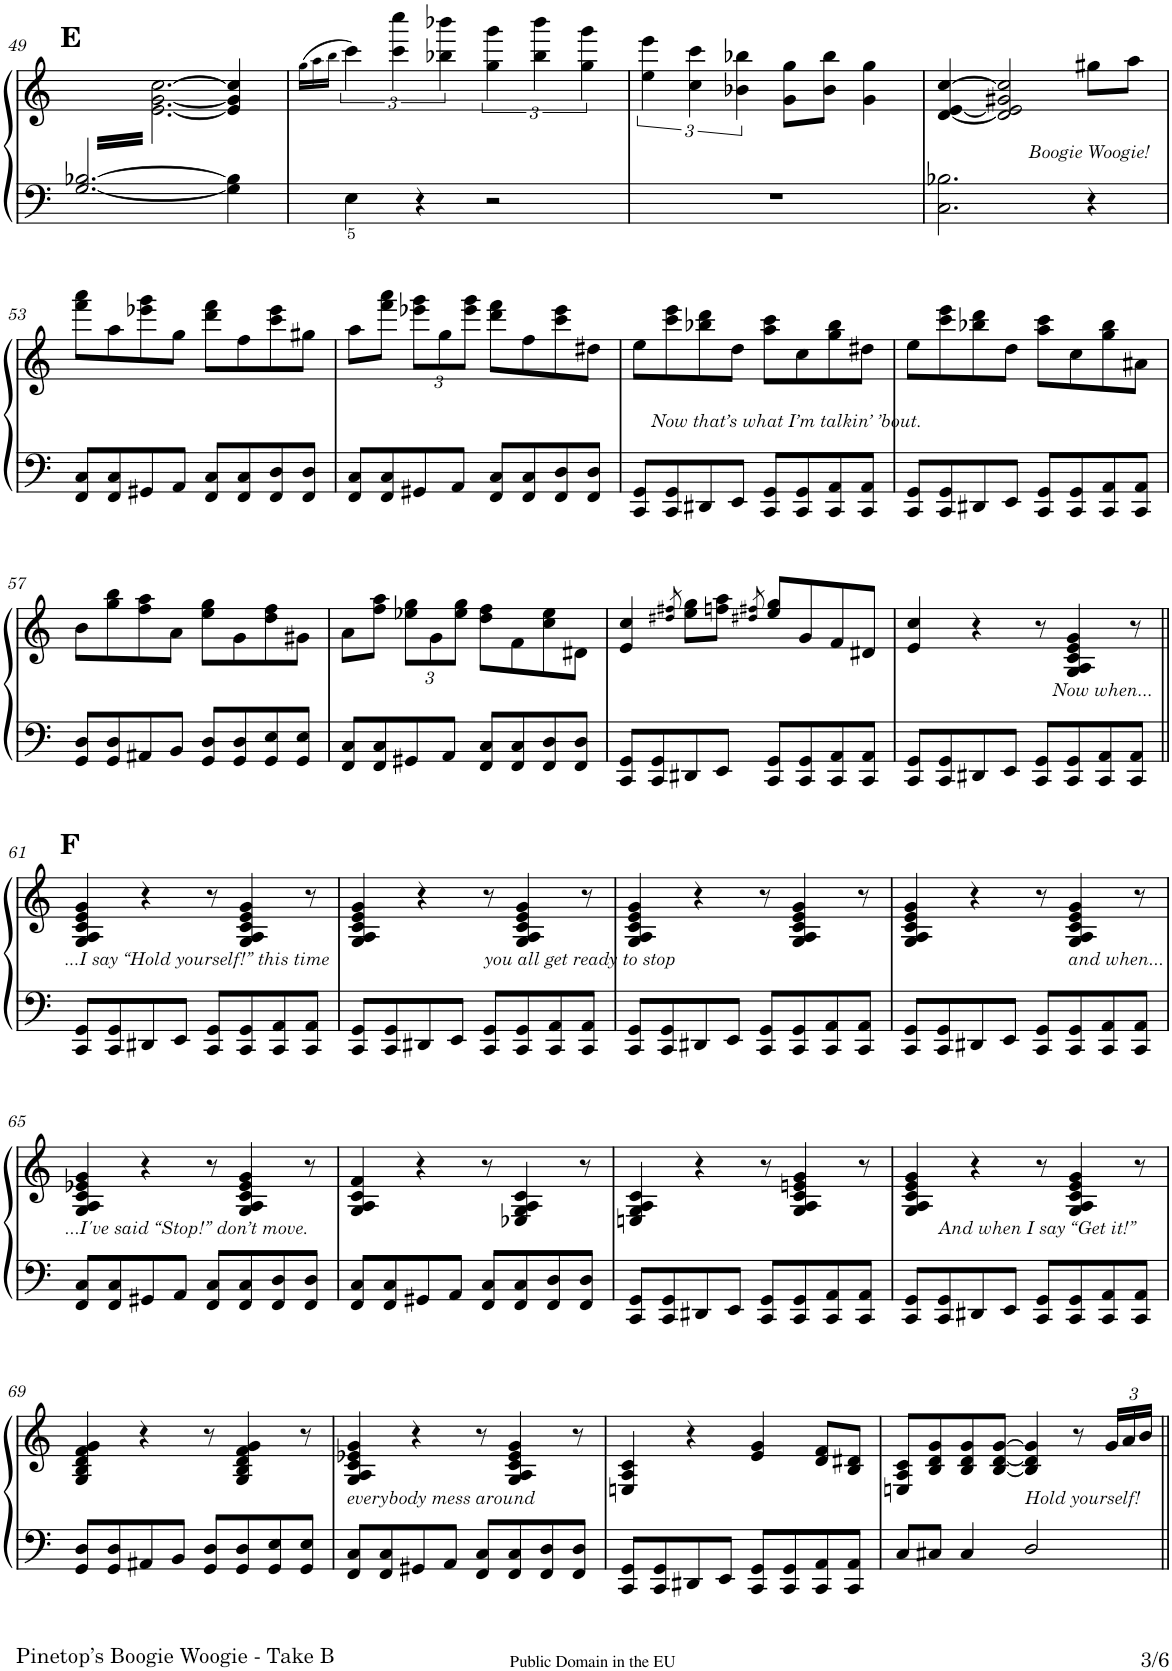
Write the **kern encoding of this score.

**kern	**kern
*part1	*part1
*staff2	*staff1
*I"PIANO.	*
*I'Pno	*
!!LO:PB:g=z
*clefF4	*clefG2
*k[]	*k[]
*M4/4	*M4/4
=49	=49
*^	*^
!	!	!LO:TX:a:B:t=E	!
[6..G/@@32@@ [>6..B-X/@@32@@	1ryy	4.ryy	4ryy
.	.	.	4ryy
4.ryy	.	[<6..e\@@32@@ [<6..g\@@32@@ [6..cc\@@32@@	.
.	.	.	4ryy
4G\] 4B-\]	.	4ryy	4e/] 4g/] 4cc/]
*v	*v	*	*
*	*v	*v
=50	=50
.	(16qgg\LL
.	16qaa\
.	16qbb\JJ
4E\	6ccc\)
.	6ccc\ 6cccc\
4r	.
.	6bb-X\ 6bbb-X\
2r	6gg\ 6ggg\
.	6bb-\ 6bbb-\
.	6gg\ 6ggg\
=51	=51
1r	6ee\ 6eee\
.	6cc\ 6ccc\
.	6b-X\ 6bb-X\
.	8g\ 8gg\L
.	8b-\ 8bb-\J
.	4g\ 4gg\
=52	=52
2.C\ 2.B-X\	[4d/ [<4e/ [4cc/
.	2d/] 2e/] 2g#X/ 2cc/]
!LO:TX:a:i:t=Boogie Woogie!	!
4r	8gg#X\L
.	8aa\J
!!LO:LB:g=z
=53	=53
8FF/ 8C/L	8fff\ 8aaa\L
8FF/ 8C/	8aa\
8GG#X/	8eee-X\ 8ggg\
8AA/J	8gg\J
8FF/ 8C/L	8ddd\ 8fff\L
8FF/ 8C/	8ff\
8FF/ 8D/	8ccc\ 8eee-\
8FF/ 8D/J	8gg#X\J
=54	=54
8FF/ 8C/L	8aa\L
8FF/ 8C/	8fff\ 8aaa\J
*	*Xbrackettup
8GG#X/	12eee-X\ 12ggg\L
.	12gg\
8AA/J	.
.	12eee-\ 12ggg\J
8FF/ 8C/L	8ddd\ 8fff\L
8FF/ 8C/	8ff\
8FF/ 8D/	8ccc\ 8eee-\
8FF/ 8D/J	8dd#X\J
=55	=55
8CC/ 8GG/L	8ee\L
!LO:TX:a:i:t=Now that’s what I’m talkin’ ’bout.	!
8CC/ 8GG/	8ccc\ 8eee\
8DD#X/	8bb-X\ 8ddd\
8EE/J	8dd\J
8CC/ 8GG/L	8aa\ 8ccc\L
8CC/ 8GG/	8cc\
8CC/ 8AA/	8gg\ 8bb-\
8CC/ 8AA/J	8dd#X\J
=56	=56
8CC/ 8GG/L	8ee\L
8CC/ 8GG/	8ccc\ 8eee\
8DD#X/	8bb-X\ 8ddd\
8EE/J	8dd\J
8CC/ 8GG/L	8aa\ 8ccc\L
8CC/ 8GG/	8cc\
8CC/ 8AA/	8gg\ 8bb-\
8CC/ 8AA/J	8a#X\J
!!LO:LB:g=z
=57	=57
8GG/ 8D/L	8b\L
8GG/ 8D/	8gg\ 8bb\
8AA#X/	8ff\ 8aa\
8BB/J	8a\J
8GG/ 8D/L	8ee\ 8gg\L
8GG/ 8D/	8g\
8GG/ 8E/	8dd\ 8ff\
8GG/ 8E/J	8g#X\J
=58	=58
8FF/ 8C/L	8a\L
8FF/ 8C/	8ff\ 8aa\J
8GG#X/	12ee-X\ 12gg\L
.	12g\
8AA/J	.
.	12ee-\ 12gg\J
8FF/ 8C/L	8dd\ 8ff\L
8FF/ 8C/	8f\
8FF/ 8D/	8cc\ 8ee-\
8FF/ 8D/J	8d#X\J
=59	=59
8CC/ 8GG/L	4e/ 4cc/
8CC/ 8GG/	.
.	8qdd#X/ 8qff#X/
8DD#X/	8ee\ 8gg\L
8EE/J	8ffn\ 8aa\J
.	8qdd#X/ 8qff#X/
8CC/ 8GG/L	8ee/ 8gg/L
8CC/ 8GG/	8g/
8CC/ 8AA/	8f/
8CC/ 8AA/J	8d#X/J
=60	=60
8CC/ 8GG/L	4e/ 4cc/
8CC/ 8GG/	.
8DD#X/	4r
8EE/J	.
8CC/ 8GG/L	8r
!LO:TX:a:i:t=Now when...	!
8CC/ 8GG/	4G/ 4A/ 4c/ 4e/ 4g/
8CC/ 8AA/	.
8CC/ 8AA/J	8r
!!LO:LB:g=z
=61||	=61||
!	!LO:TX:a:B:t=F
!LO:TX:a:i:t=...I say “Hold yourself!” this time	!
8CC/ 8GG/L	4G/ 4A/ 4c/ 4e/ 4g/
8CC/ 8GG/	.
8DD#X/	4r
8EE/J	.
8CC/ 8GG/L	8r
8CC/ 8GG/	4G/ 4A/ 4c/ 4e/ 4g/
8CC/ 8AA/	.
8CC/ 8AA/J	8r
=62	=62
8CC/ 8GG/L	4G/ 4A/ 4c/ 4e/ 4g/
8CC/ 8GG/	.
8DD#X/	4r
8EE/J	.
!LO:TX:a:i:t=you all get ready to stop	!
8CC/ 8GG/L	8r
8CC/ 8GG/	4G/ 4A/ 4c/ 4e/ 4g/
8CC/ 8AA/	.
8CC/ 8AA/J	8r
=63	=63
8CC/ 8GG/L	4G/ 4A/ 4c/ 4e/ 4g/
8CC/ 8GG/	.
8DD#X/	4r
8EE/J	.
8CC/ 8GG/L	8r
8CC/ 8GG/	4G/ 4A/ 4c/ 4e/ 4g/
8CC/ 8AA/	.
8CC/ 8AA/J	8r
=64	=64
8CC/ 8GG/L	4G/ 4A/ 4c/ 4e/ 4g/
8CC/ 8GG/	.
8DD#X/	4r
8EE/J	.
8CC/ 8GG/L	8r
!LO:TX:a:i:t=and when...	!
8CC/ 8GG/	4G/ 4A/ 4c/ 4e/ 4g/
8CC/ 8AA/	.
8CC/ 8AA/J	8r
!!LO:LB:g=z
=65	=65
!LO:TX:a:i:t=...I've said “Stop!” don’t move.	!
8FF/ 8C/L	4G/ 4A/ 4c/ 4e-X/ 4g/
8FF/ 8C/	.
8GG#X/	4r
8AA/J	.
8FF/ 8C/L	8r
8FF/ 8C/	4G/ 4A/ 4c/ 4e-/ 4g/
8FF/ 8D/	.
8FF/ 8D/J	8r
=66	=66
8FF/ 8C/L	4G/ 4A/ 4c/ 4f/
8FF/ 8C/	.
8GG#X/	4r
8AA/J	.
8FF/ 8C/L	8r
8FF/ 8C/	4E-X/ 4G/ 4A/ 4c/
8FF/ 8D/	.
8FF/ 8D/J	8r
=67	=67
8CC/ 8GG/L	4En/ 4G/ 4A/ 4c/
8CC/ 8GG/	.
8DD#X/	4r
8EE/J	.
8CC/ 8GG/L	8r
8CC/ 8GG/	4G/ 4A/ 4c/ 4en/ 4g/
8CC/ 8AA/	.
8CC/ 8AA/J	8r
=68	=68
8CC/ 8GG/L	4G/ 4A/ 4c/ 4e/ 4g/
!LO:TX:a:i:t=And when I say “Get it!”	!
8CC/ 8GG/	.
8DD#X/	4r
8EE/J	.
8CC/ 8GG/L	8r
8CC/ 8GG/	4G/ 4A/ 4c/ 4e/ 4g/
8CC/ 8AA/	.
8CC/ 8AA/J	8r
!!LO:LB:g=z
=69	=69
8GG/ 8D/L	4G/ 4B/ 4d/ 4f/ 4g/
8GG/ 8D/	.
8AA#X/	4r
8BB/J	.
8GG/ 8D/L	8r
8GG/ 8D/	4G/ 4B/ 4d/ 4f/ 4g/
8GG/ 8E/	.
8GG/ 8E/J	8r
=70	=70
!LO:TX:a:i:t=everybody mess around	!
8FF/ 8C/L	4G/ 4A/ 4c/ 4e-X/ 4g/
8FF/ 8C/	.
8GG#X/	4r
8AA/J	.
8FF/ 8C/L	8r
8FF/ 8C/	4G/ 4A/ 4c/ 4e-/ 4g/
8FF/ 8D/	.
8FF/ 8D/J	8r
=71	=71
8CC/ 8GG/L	4En/ 4A/ 4c/
8CC/ 8GG/	.
8DD#X/	4r
8EE/J	.
8CC/ 8GG/L	4e/ 4g/
8CC/ 8GG/	.
8CC/ 8AA/	8d/ 8f/L
8CC/ 8AA/J	8B/ 8d#X/J
=72	=72
8C/L	8En/ 8A/ 8c/L
8C#X/J	8B/ 8d/ 8g/
4C#/	8B/ 8d/ 8g/
.	[8B/ [8d/ [8g/J
!LO:TX:a:i:t=Hold yourself!	!
2D/	4B/] 4d/] 4g/]
.	8r
.	24g/LL
.	24a/
.	24b/JJ
=||	=||
*-	*-
